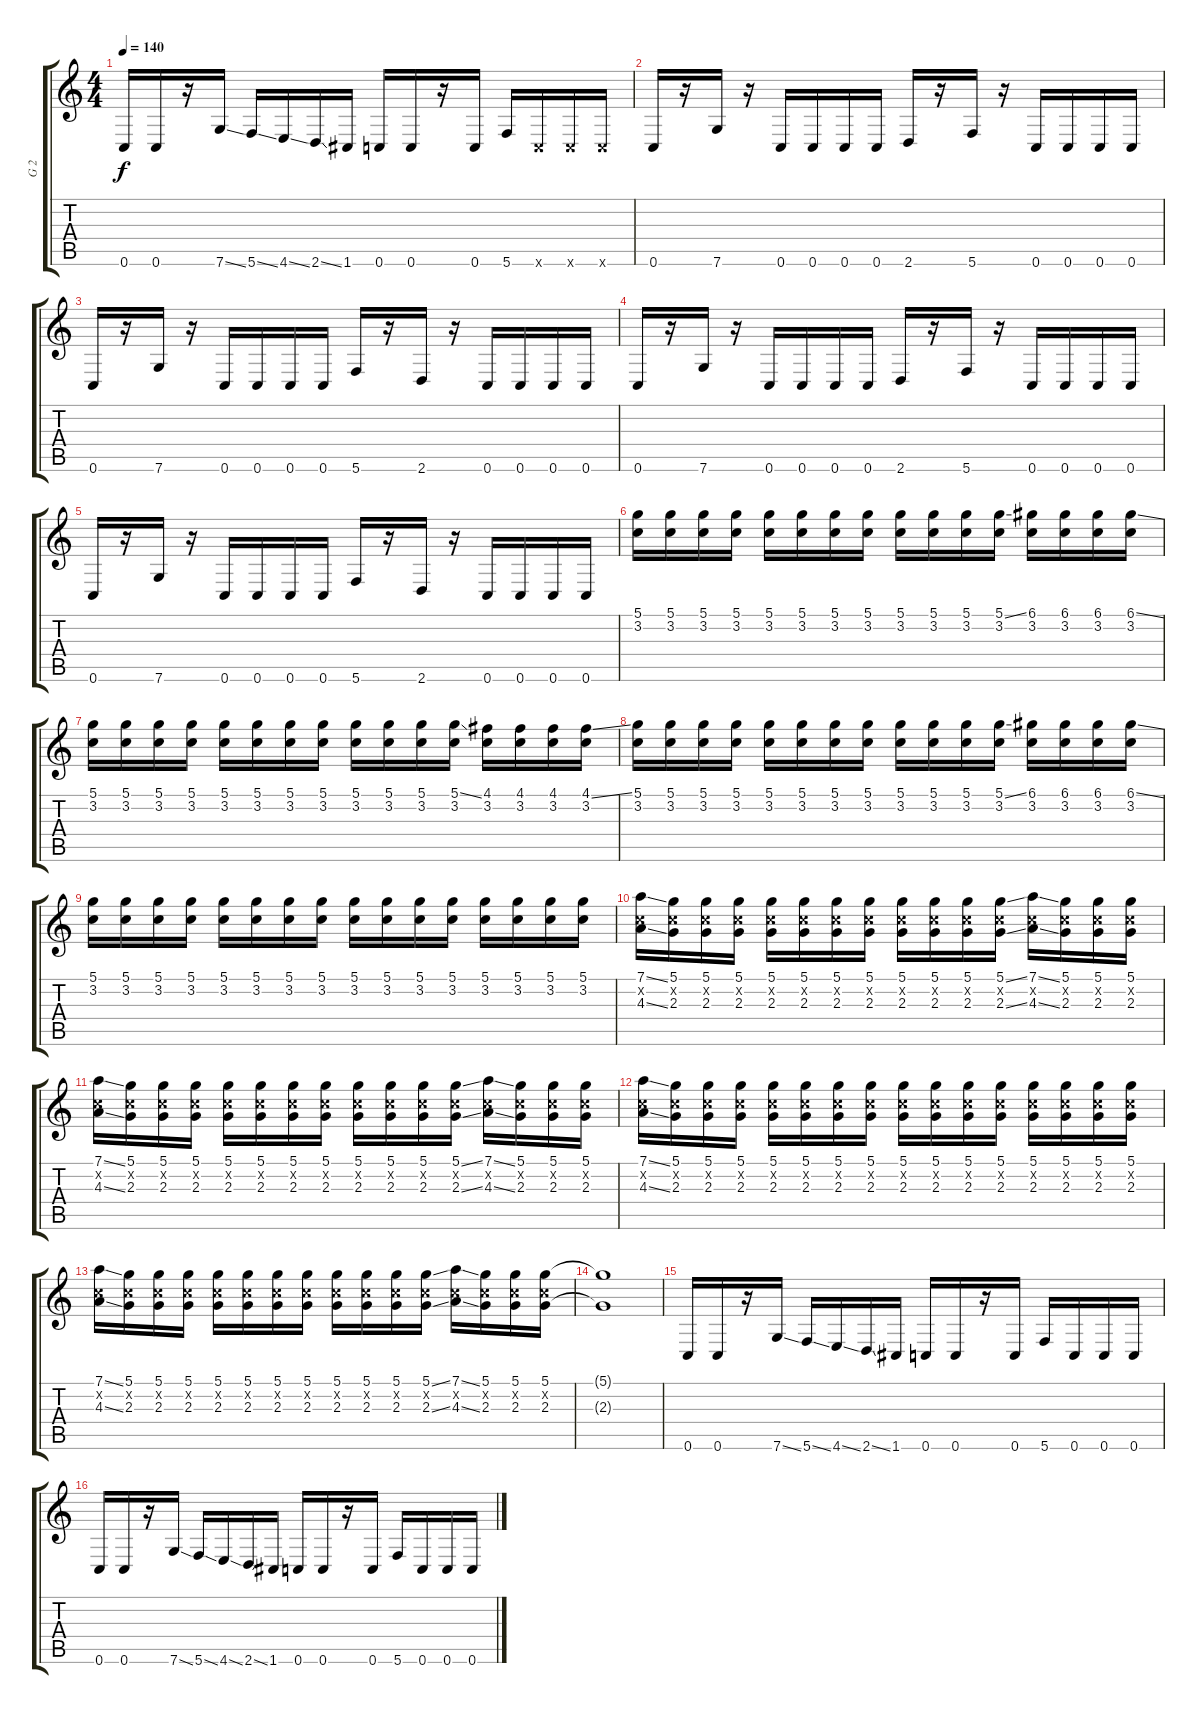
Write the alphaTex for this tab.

\track ("G 2" "G 2") {instrument overdrivenguitar}
\staff {score tabs}
\tuning (D4 A3 F3 C3 G2 C2) {hide}
\ts (4 4)
\tempo 140
\clef g2
\ks c
0.6.16{dy f} 0.6.16 r.16 7.6{ss}.16 5.6{ss}.16 4.6{ss}.16 2.6{ss}.16 1.6.16 0.6.16 0.6.16 r.16 0.6.16 5.6.16 0.6{x}.16 0.6{x}.16 0.6{x}.16 |
0.6.16 r.16 7.6.16 r.16 0.6.16 0.6.16 0.6.16 0.6.16 2.6.16 r.16 5.6.16 r.16 0.6.16 0.6.16 0.6.16 0.6.16 |
0.6.16 r.16 7.6.16 r.16 0.6.16 0.6.16 0.6.16 0.6.16 5.6.16 r.16 2.6.16 r.16 0.6.16 0.6.16 0.6.16 0.6.16 |
0.6.16 r.16 7.6.16 r.16 0.6.16 0.6.16 0.6.16 0.6.16 2.6.16 r.16 5.6.16 r.16 0.6.16 0.6.16 0.6.16 0.6.16 |
0.6.16 r.16 7.6.16 r.16 0.6.16 0.6.16 0.6.16 0.6.16 5.6.16 r.16 2.6.16 r.16 0.6.16 0.6.16 0.6.16 0.6.16 |
(5.1 3.2).16{volume 8 balance 16} (5.1 3.2).16 (5.1 3.2).16 (5.1 3.2).16 (5.1 3.2).16 (5.1 3.2).16 (5.1 3.2).16 (5.1 3.2).16 (5.1 3.2).16 (5.1 3.2).16 (5.1 3.2).16 (5.1{ss} 3.2).16 (6.1 3.2).16 (6.1 3.2).16 (6.1 3.2).16 (6.1{ss} 3.2).16 |
(5.1 3.2).16 (5.1 3.2).16 (5.1 3.2).16 (5.1 3.2).16 (5.1 3.2).16 (5.1 3.2).16 (5.1 3.2).16 (5.1 3.2).16 (5.1 3.2).16 (5.1 3.2).16 (5.1 3.2).16 (5.1{ss} 3.2).16 (4.1 3.2).16 (4.1 3.2).16 (4.1 3.2).16 (4.1{ss} 3.2).16 |
(5.1 3.2).16{balance 0} (5.1 3.2).16 (5.1 3.2).16 (5.1 3.2).16 (5.1 3.2).16 (5.1 3.2).16 (5.1 3.2).16 (5.1 3.2).16 (5.1 3.2).16 (5.1 3.2).16 (5.1 3.2).16 (5.1{ss} 3.2).16 (6.1 3.2).16 (6.1 3.2).16 (6.1 3.2).16 (6.1{ss} 3.2).16 |
(5.1 3.2).16 (5.1 3.2).16 (5.1 3.2).16 (5.1 3.2).16 (5.1 3.2).16 (5.1 3.2).16 (5.1 3.2).16 (5.1 3.2).16 (5.1 3.2).16 (5.1 3.2).16 (5.1 3.2).16 (5.1 3.2).16 (5.1 3.2).16 (5.1 3.2).16 (5.1 3.2).16 (5.1 3.2).16 |
(7.1{ss} 3.2{x} 4.3{ss}).16{balance 16} (5.1 3.2{x} 2.3).16 (5.1 3.2{x} 2.3).16 (5.1 3.2{x} 2.3).16 (5.1 3.2{x} 2.3).16 (5.1 3.2{x} 2.3).16 (5.1 3.2{x} 2.3).16 (5.1 3.2{x} 2.3).16 (5.1 3.2{x} 2.3).16 (5.1 3.2{x} 2.3).16 (5.1 3.2{x} 2.3).16 (5.1{ss} 3.2{x} 2.3{ss}).16 (7.1{ss} 3.2{x} 4.3{ss}).16 (5.1 3.2{x} 2.3).16 (5.1 3.2{x} 2.3).16 (5.1 3.2{x} 2.3).16 |
(7.1{ss} 3.2{x} 4.3{ss}).16 (5.1 3.2{x} 2.3).16 (5.1 3.2{x} 2.3).16 (5.1 3.2{x} 2.3).16 (5.1 3.2{x} 2.3).16 (5.1 3.2{x} 2.3).16 (5.1 3.2{x} 2.3).16 (5.1 3.2{x} 2.3).16 (5.1 3.2{x} 2.3).16 (5.1 3.2{x} 2.3).16 (5.1 3.2{x} 2.3).16 (5.1{ss} 3.2{x} 2.3{ss}).16 (7.1{ss} 3.2{x} 4.3{ss}).16 (5.1 3.2{x} 2.3).16 (5.1 3.2{x} 2.3).16 (5.1 3.2{x} 2.3).16 |
(7.1{ss} 3.2{x} 4.3{ss}).16{balance 0} (5.1 3.2{x} 2.3).16 (5.1 3.2{x} 2.3).16 (5.1 3.2{x} 2.3).16 (5.1 3.2{x} 2.3).16 (5.1 3.2{x} 2.3).16 (5.1 3.2{x} 2.3).16 (5.1 3.2{x} 2.3).16 (5.1 3.2{x} 2.3).16 (5.1 3.2{x} 2.3).16 (5.1 3.2{x} 2.3).16 (5.1 3.2{x} 2.3).16 (5.1 3.2{x} 2.3).16 (5.1 3.2{x} 2.3).16 (5.1 3.2{x} 2.3).16 (5.1 3.2{x} 2.3).16 |
(7.1{ss} 3.2{x} 4.3{ss}).16 (5.1 3.2{x} 2.3).16 (5.1 3.2{x} 2.3).16 (5.1 3.2{x} 2.3).16 (5.1 3.2{x} 2.3).16 (5.1 3.2{x} 2.3).16 (5.1 3.2{x} 2.3).16 (5.1 3.2{x} 2.3).16 (5.1 3.2{x} 2.3).16 (5.1 3.2{x} 2.3).16 (5.1 3.2{x} 2.3).16 (5.1{ss} 3.2{x} 2.3{ss}).16 (7.1{ss} 3.2{x} 4.3{ss}).16 (5.1 3.2{x} 2.3).16 (5.1 3.2{x} 2.3).16 (5.1 3.2{x} 2.3).16 |
(5.1{t} 2.3{t}).1{volume 8} |
0.6.16{volume 12 balance 0} 0.6.16 r.16 7.6{ss}.16 5.6{ss}.16 4.6{ss}.16 2.6{ss}.16 1.6.16 0.6.16 0.6.16 r.16 0.6.16 5.6.16 0.6.16 0.6.16 0.6.16 |
0.6.16 0.6.16 r.16 7.6{ss}.16 5.6{ss}.16 4.6{ss}.16 2.6{ss}.16 1.6.16 0.6.16 0.6.16 r.16 0.6.16 5.6.16 0.6.16 0.6.16 0.6.16
